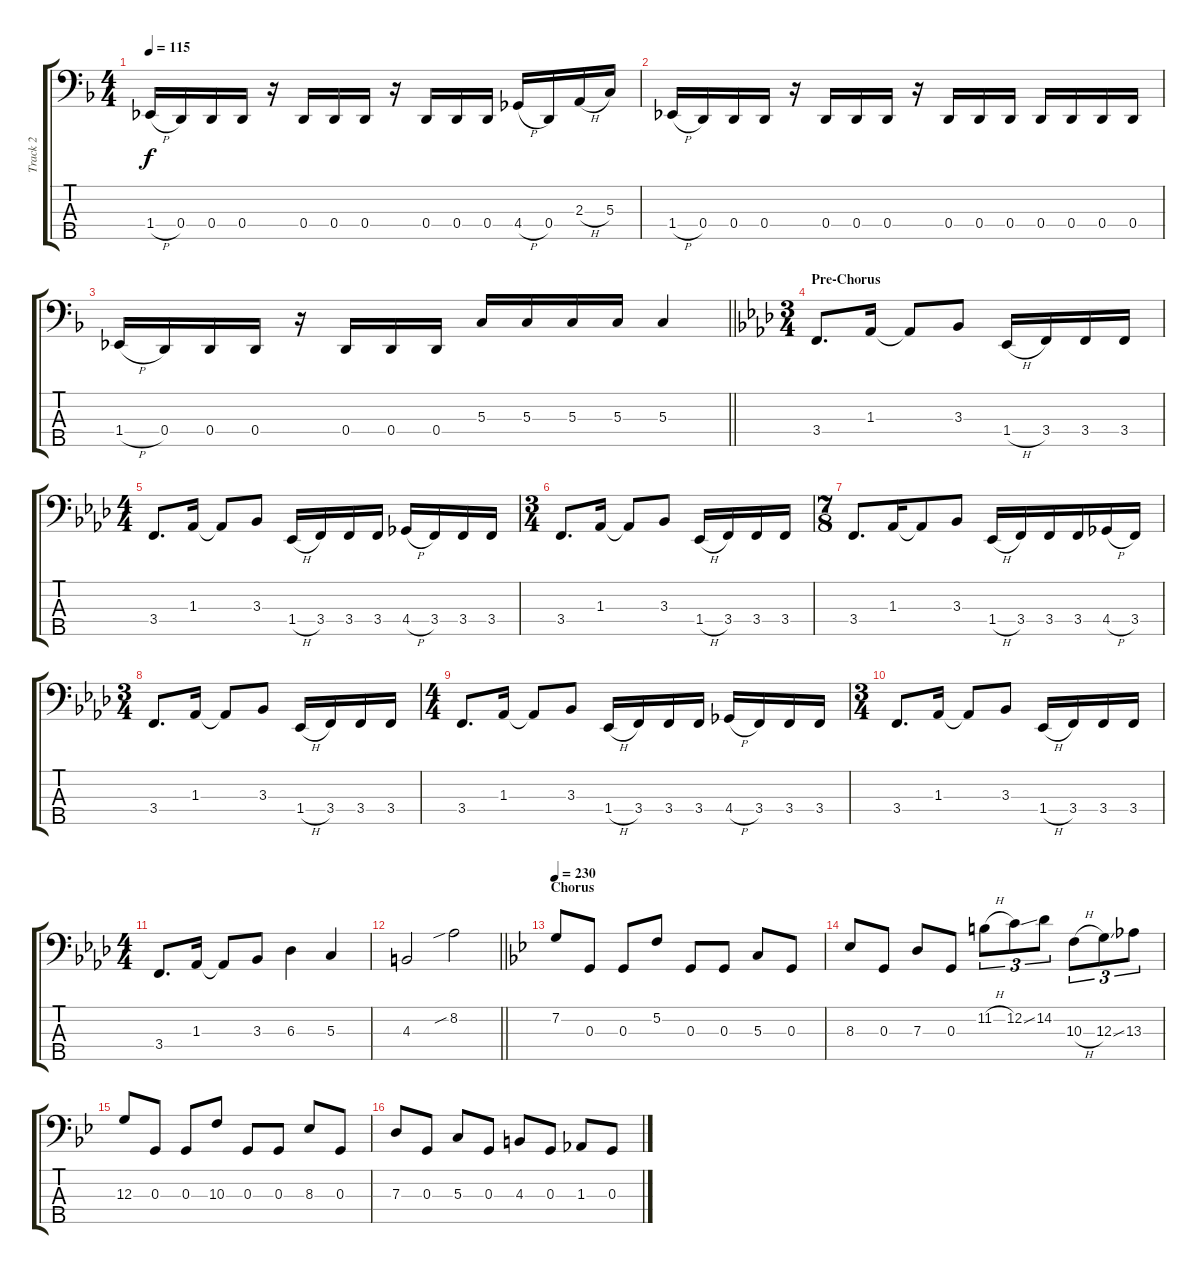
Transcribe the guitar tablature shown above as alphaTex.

\track ("Track 2" "Track 2") {instrument electricbassfinger}
\staff {score tabs}
\tuning (F2 C2 G1 D1 A0) {hide}
\ts (4 4)
\tempo 115
\clef f4
\ks dminor
1.4{h}.16{dy f} 0.4.16 0.4.16 0.4.16 r.16 0.4.16 0.4.16 0.4.16 r.16 0.4.16 0.4.16 0.4.16 4.4{h}.16 0.4.16 2.3{h}.16 5.3.16 |
1.4{h}.16 0.4.16 0.4.16 0.4.16 r.16 0.4.16 0.4.16 0.4.16 r.16 0.4.16 0.4.16 0.4.16 0.4.16 0.4.16 0.4.16 0.4.16 |
\barLineRight lightlight
1.4{h}.16 0.4.16 0.4.16 0.4.16 r.16 0.4.16 0.4.16 0.4.16 5.3.16 5.3.16 5.3.16 5.3.16 5.3.4 |
\ts (3 4)
\section ("" "Pre-Chorus")
\ks fminor
3.4.8{d} 1.3.16 1.3{t}.8 3.3.8 1.4{h}.16 3.4.16 3.4.16 3.4.16 |
\ts (4 4)
3.4.8{d} 1.3.16 1.3{t}.8 3.3.8 1.4{h}.16 3.4.16 3.4.16 3.4.16 4.4{h}.16 3.4.16 3.4.16 3.4.16 |
\ts (3 4)
3.4.8{d} 1.3.16 1.3{t}.8 3.3.8 1.4{h}.16 3.4.16 3.4.16 3.4.16 |
\ts (7 8)
3.4.8{d} 1.3.16 1.3{t}.8 3.3.8 1.4{h}.16 3.4.16 3.4.16 3.4.16 4.4{h}.16 3.4.16 |
\ts (3 4)
3.4.8{d} 1.3.16 1.3{t}.8 3.3.8 1.4{h}.16 3.4.16 3.4.16 3.4.16 |
\ts (4 4)
3.4.8{d} 1.3.16 1.3{t}.8 3.3.8 1.4{h}.16 3.4.16 3.4.16 3.4.16 4.4{h}.16 3.4.16 3.4.16 3.4.16 |
\ts (3 4)
3.4.8{d} 1.3.16 1.3{t}.8 3.3.8 1.4{h}.16 3.4.16 3.4.16 3.4.16 |
\ts (4 4)
3.4.8{d} 1.3.16 1.3{t}.8 3.3.8 6.3.4 5.3.4 |
\barLineRight lightlight
4.3.2 8.2{sib}.2 |
\section ("" "Chorus")
\tempo 230
\ks gminor
7.2.8 0.3.8 0.3.8 5.2.8 0.3.8 0.3.8 5.3.8 0.3.8 |
8.3.8 0.3.8 7.3.8 0.3.8 11.2{h}.8{tu (3 2)} 12.2{ss}.8{tu (3 2)} 14.2.8{tu (3 2)} 10.3{h}.8{tu (3 2)} 12.3{ss}.8{tu (3 2)} 13.3.8{tu (3 2)} |
12.3.8 0.3.8 0.3.8 10.3.8 0.3.8 0.3.8 8.3.8 0.3.8 |
7.3.8 0.3.8 5.3.8 0.3.8 4.3.8 0.3.8 1.3.8 0.3.8
